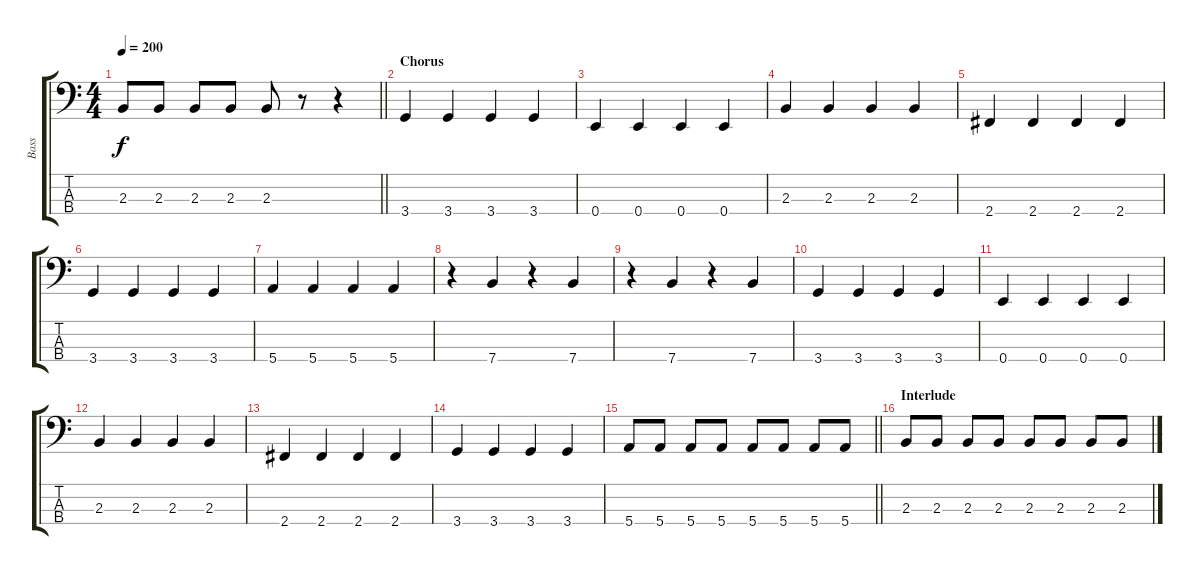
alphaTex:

\track ("Bass" "Bass") {instrument electricbassfinger}
\staff {score tabs}
\tuning (G2 D2 A1 E1) {hide}
\ts (4 4)
\tempo 200
\clef f4
\barLineRight lightlight
\ks c
2.3.8{dy f} 2.3.8 2.3.8 2.3.8 2.3.8 r.8 r.4 |
\section ("" "Chorus")
3.4.4 3.4.4 3.4.4 3.4.4 |
0.4.4 0.4.4 0.4.4 0.4.4 |
2.3.4 2.3.4 2.3.4 2.3.4 |
2.4.4 2.4.4 2.4.4 2.4.4 |
3.4.4 3.4.4 3.4.4 3.4.4 |
5.4.4 5.4.4 5.4.4 5.4.4 |
r.4 7.4.4 r.4 7.4.4 |
r.4 7.4.4 r.4 7.4.4 |
3.4.4 3.4.4 3.4.4 3.4.4 |
0.4.4 0.4.4 0.4.4 0.4.4 |
2.3.4 2.3.4 2.3.4 2.3.4 |
2.4.4 2.4.4 2.4.4 2.4.4 |
3.4.4 3.4.4 3.4.4 3.4.4 |
\barLineRight lightlight
5.4.8 5.4.8 5.4.8 5.4.8 5.4.8 5.4.8 5.4.8 5.4.8 |
\section ("" "Interlude")
2.3.8 2.3.8 2.3.8 2.3.8 2.3.8 2.3.8 2.3.8 2.3.8
